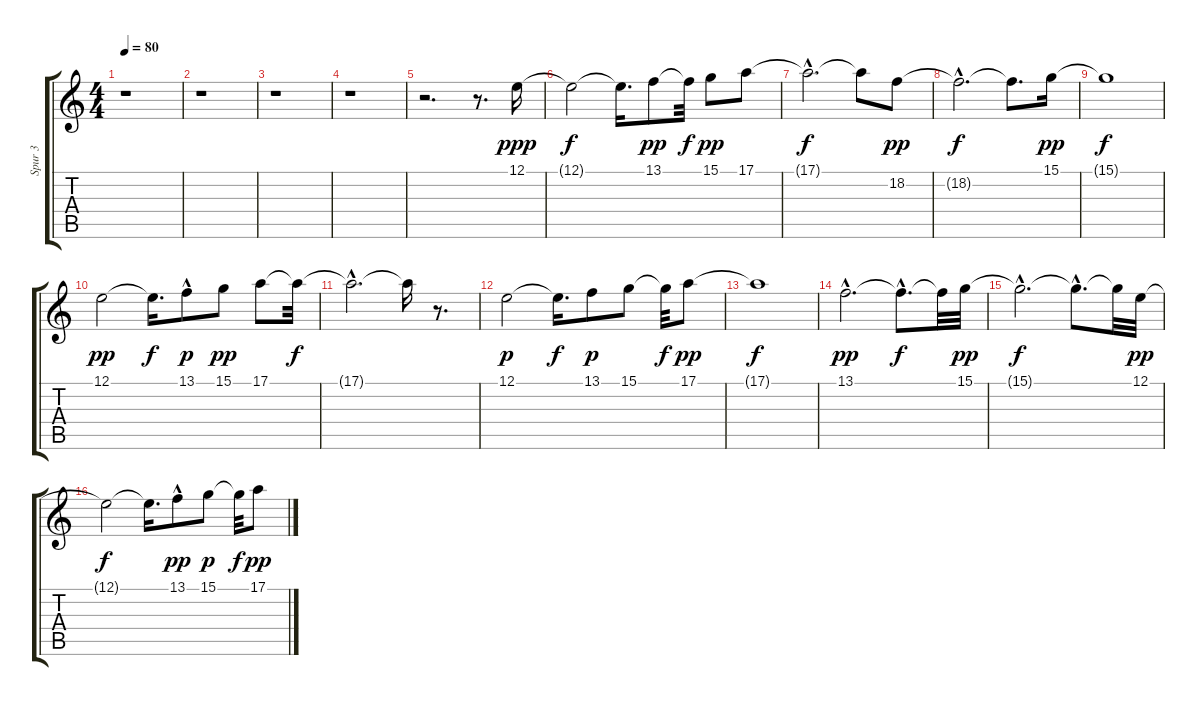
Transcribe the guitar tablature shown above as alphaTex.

\track ("Spur 3" "Spur 3") {instrument stringensemble2}
\staff {score tabs}
\tuning (E4 B3 G3 D3 A2 E2) {hide}
\ts (4 4)
\tempo 80
\clef g2
\ks c
r.1{dy ppp} |
r.1 |
r.1 |
r.1 |
r.2{d} r.8{d} 12.1.16 |
12.1{t}.2{dy f} 12.1{t}.16{d} 13.1.8{dy pp} 13.1{t}.32{dy f} 15.1.8{dy pp} 17.1.8 |
17.1{hac t}.2{d dy f} 17.1{t}.8 18.2.8{dy pp} |
18.2{hac t}.2{d dy f} 18.2{t}.8{d} 15.1.16{dy pp} |
15.1{t}.1{dy f} |
12.1.2{dy pp} 12.1{t}.16{d dy f} 13.1{hac}.8{dy p} 15.1.8{dy pp} 17.1.8 17.1{t}.32{dy f} |
17.1{hac t}.2{d} 17.1{t}.16 r.8{d} |
12.1.2{dy p} 12.1{t}.16{d dy f} 13.1.8{dy p} 15.1.8 15.1{t}.32{dy f} 17.1.8{dy pp} |
17.1{t}.1{dy f} |
13.1{hac}.2{d dy pp} 13.1{hac t}.8{d dy f} 13.1{t}.32 15.1.32{dy pp} |
15.1{hac t}.2{d dy f} 15.1{hac t}.8{d} 15.1{t}.32 12.1.32{dy pp} |
12.1{t}.2{dy f} 12.1{t}.16{d} 13.1{hac}.8{dy pp} 15.1.8{dy p} 15.1{t}.32{dy f} 17.1.8{dy pp}
